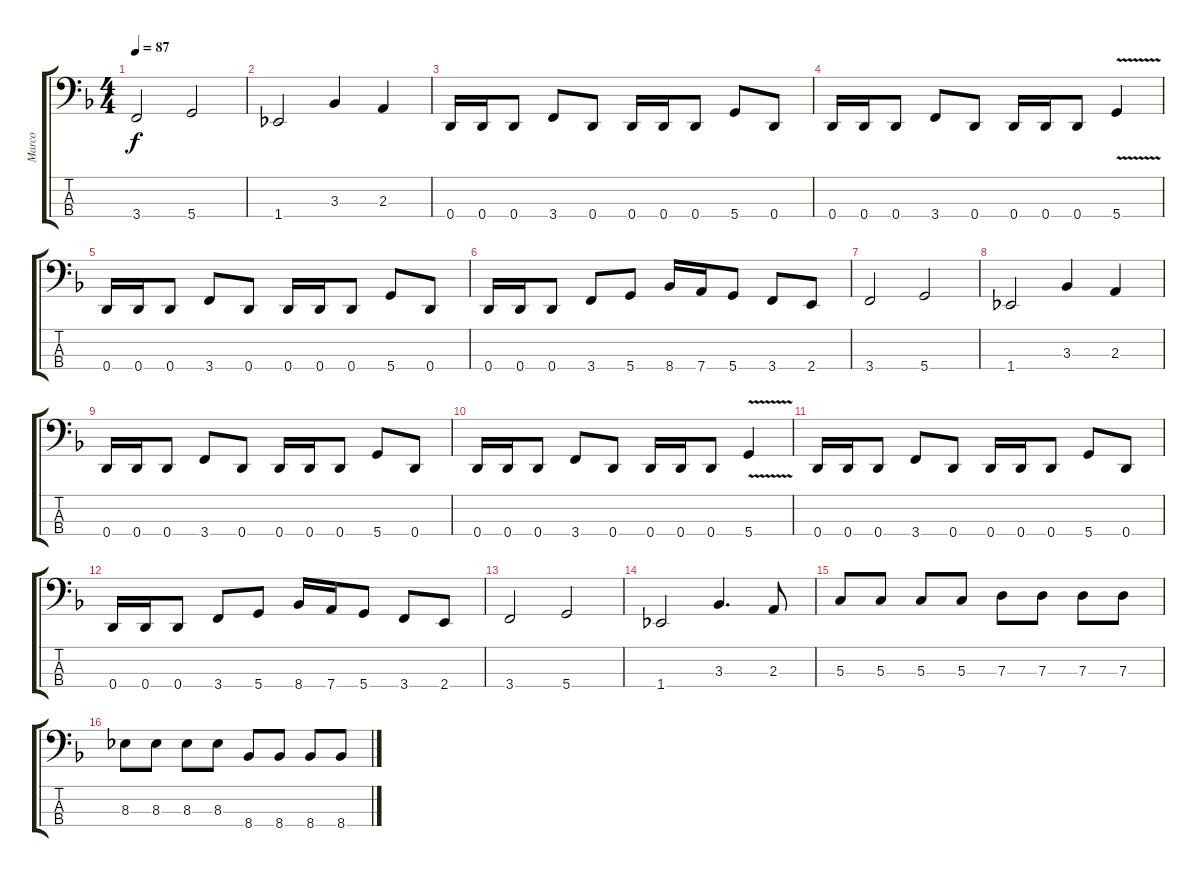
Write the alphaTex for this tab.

\track ("Marco" "Marco") {instrument electricbasspick}
\staff {score tabs}
\tuning (F2 C2 G1 D1) {hide}
\ts (4 4)
\tempo 87
\clef f4
\ks dminor
3.4.2{dy f} 5.4.2 |
1.4.2 3.3.4 2.3.4 |
0.4.16 0.4.16 0.4.8 3.4.8 0.4.8 0.4.16 0.4.16 0.4.8 5.4.8 0.4.8 |
0.4.16 0.4.16 0.4.8 3.4.8 0.4.8 0.4.16 0.4.16 0.4.8 5.4{v}.4 |
0.4.16 0.4.16 0.4.8 3.4.8 0.4.8 0.4.16 0.4.16 0.4.8 5.4.8 0.4.8 |
0.4.16 0.4.16 0.4.8 3.4.8 5.4.8 8.4.16 7.4.16 5.4.8 3.4.8 2.4.8 |
3.4.2 5.4.2 |
1.4.2 3.3.4 2.3.4 |
0.4.16 0.4.16 0.4.8 3.4.8 0.4.8 0.4.16 0.4.16 0.4.8 5.4.8 0.4.8 |
0.4.16 0.4.16 0.4.8 3.4.8 0.4.8 0.4.16 0.4.16 0.4.8 5.4{v}.4 |
0.4.16 0.4.16 0.4.8 3.4.8 0.4.8 0.4.16 0.4.16 0.4.8 5.4.8 0.4.8 |
0.4.16 0.4.16 0.4.8 3.4.8 5.4.8 8.4.16 7.4.16 5.4.8 3.4.8 2.4.8 |
3.4.2 5.4.2 |
1.4.2 3.3.4{d} 2.3.8 |
5.3.8 5.3.8 5.3.8 5.3.8 7.3.8 7.3.8 7.3.8 7.3.8 |
8.3.8 8.3.8 8.3.8 8.3.8 8.4.8 8.4.8 8.4.8 8.4.8
